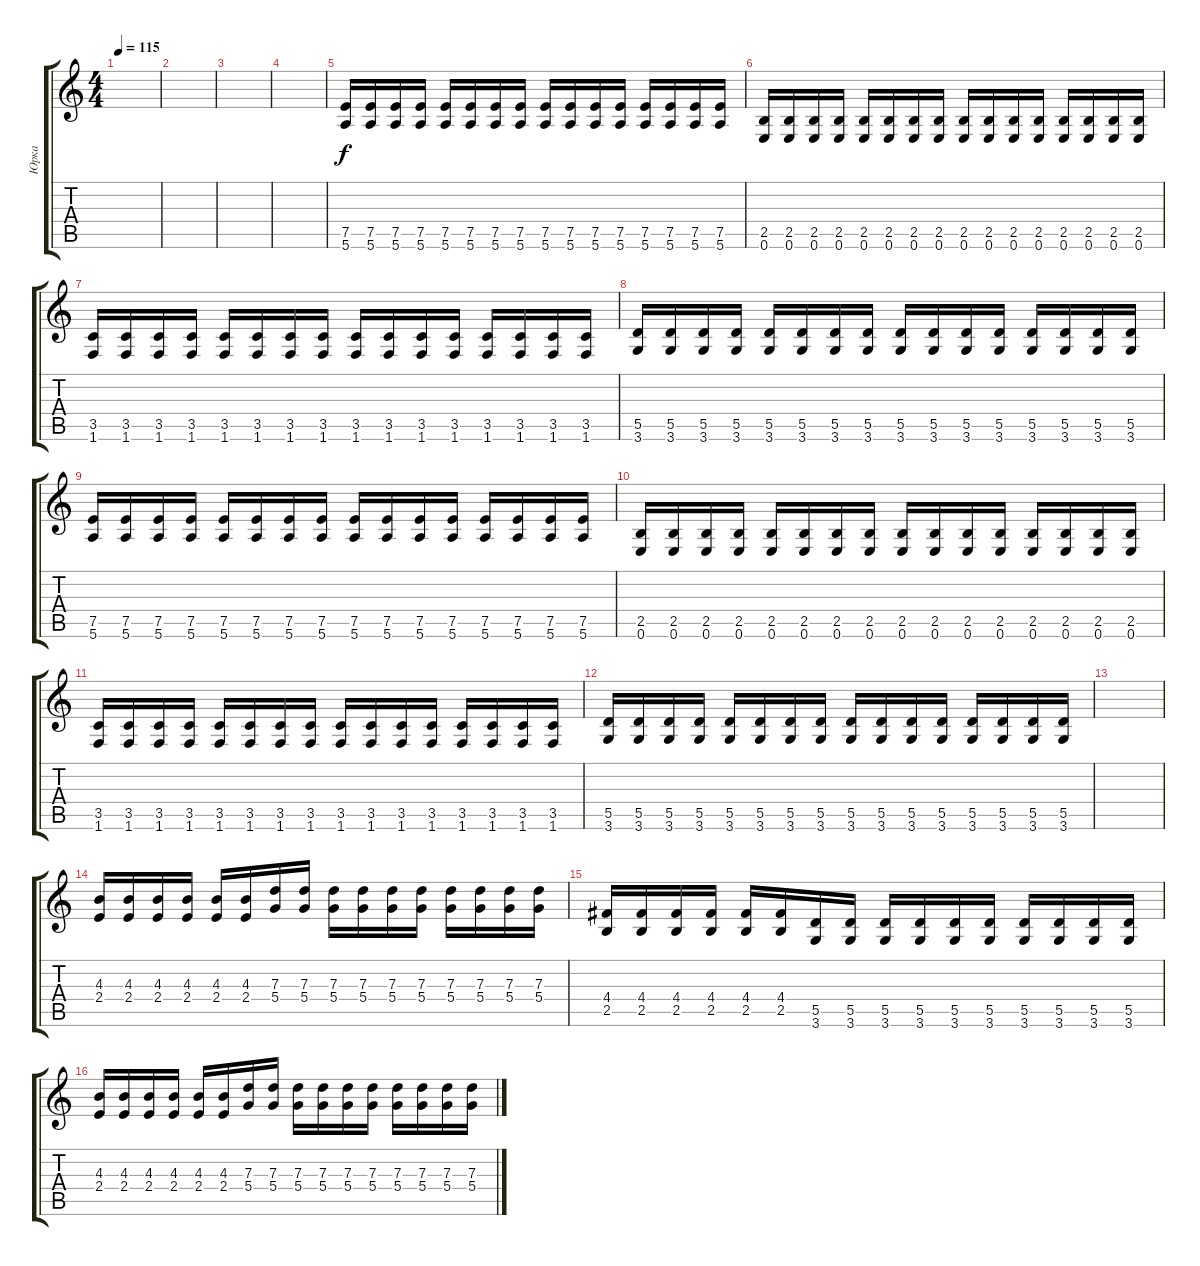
\track ("Юрка" "Юрка") {instrument overdrivenguitar}
\staff {score tabs}
\tuning (E4 B3 G3 D3 A2 E2) {hide}
\ts (4 4)
\tempo 115
\clef g2
\ks c
|
|
|
|
(7.5 5.6).16 (7.5 5.6).16 (7.5 5.6).16 (7.5 5.6).16 (7.5 5.6).16 (7.5 5.6).16 (7.5 5.6).16 (7.5 5.6).16 (7.5 5.6).16 (7.5 5.6).16 (7.5 5.6).16 (7.5 5.6).16 (7.5 5.6).16 (7.5 5.6).16 (7.5 5.6).16 (7.5 5.6).16 |
(2.5 0.6).16 (2.5 0.6).16 (2.5 0.6).16 (2.5 0.6).16 (2.5 0.6).16 (2.5 0.6).16 (2.5 0.6).16 (2.5 0.6).16 (2.5 0.6).16 (2.5 0.6).16 (2.5 0.6).16 (2.5 0.6).16 (2.5 0.6).16 (2.5 0.6).16 (2.5 0.6).16 (2.5 0.6).16 |
(3.5 1.6).16 (3.5 1.6).16 (3.5 1.6).16 (3.5 1.6).16 (3.5 1.6).16 (3.5 1.6).16 (3.5 1.6).16 (3.5 1.6).16 (3.5 1.6).16 (3.5 1.6).16 (3.5 1.6).16 (3.5 1.6).16 (3.5 1.6).16 (3.5 1.6).16 (3.5 1.6).16 (3.5 1.6).16 |
(5.5 3.6).16 (5.5 3.6).16 (5.5 3.6).16 (5.5 3.6).16 (5.5 3.6).16 (5.5 3.6).16 (5.5 3.6).16 (5.5 3.6).16 (5.5 3.6).16 (5.5 3.6).16 (5.5 3.6).16 (5.5 3.6).16 (5.5 3.6).16 (5.5 3.6).16 (5.5 3.6).16 (5.5 3.6).16 |
(7.5 5.6).16 (7.5 5.6).16 (7.5 5.6).16 (7.5 5.6).16 (7.5 5.6).16 (7.5 5.6).16 (7.5 5.6).16 (7.5 5.6).16 (7.5 5.6).16 (7.5 5.6).16 (7.5 5.6).16 (7.5 5.6).16 (7.5 5.6).16 (7.5 5.6).16 (7.5 5.6).16 (7.5 5.6).16 |
(2.5 0.6).16 (2.5 0.6).16 (2.5 0.6).16 (2.5 0.6).16 (2.5 0.6).16 (2.5 0.6).16 (2.5 0.6).16 (2.5 0.6).16 (2.5 0.6).16 (2.5 0.6).16 (2.5 0.6).16 (2.5 0.6).16 (2.5 0.6).16 (2.5 0.6).16 (2.5 0.6).16 (2.5 0.6).16 |
(3.5 1.6).16 (3.5 1.6).16 (3.5 1.6).16 (3.5 1.6).16 (3.5 1.6).16 (3.5 1.6).16 (3.5 1.6).16 (3.5 1.6).16 (3.5 1.6).16 (3.5 1.6).16 (3.5 1.6).16 (3.5 1.6).16 (3.5 1.6).16 (3.5 1.6).16 (3.5 1.6).16 (3.5 1.6).16 |
(5.5 3.6).16 (5.5 3.6).16 (5.5 3.6).16 (5.5 3.6).16 (5.5 3.6).16 (5.5 3.6).16 (5.5 3.6).16 (5.5 3.6).16 (5.5 3.6).16 (5.5 3.6).16 (5.5 3.6).16 (5.5 3.6).16 (5.5 3.6).16 (5.5 3.6).16 (5.5 3.6).16 (5.5 3.6).16 |
|
(4.3 2.4).16 (4.3 2.4).16 (4.3 2.4).16 (4.3 2.4).16 (4.3 2.4).16 (4.3 2.4).16 (7.3 5.4).16 (7.3 5.4).16 (7.3 5.4).16 (7.3 5.4).16 (7.3 5.4).16 (7.3 5.4).16 (7.3 5.4).16 (7.3 5.4).16 (7.3 5.4).16 (7.3 5.4).16 |
(4.4 2.5).16 (4.4 2.5).16 (4.4 2.5).16 (4.4 2.5).16 (4.4 2.5).16 (4.4 2.5).16 (5.5 3.6).16 (5.5 3.6).16 (5.5 3.6).16 (5.5 3.6).16 (5.5 3.6).16 (5.5 3.6).16 (5.5 3.6).16 (5.5 3.6).16 (5.5 3.6).16 (5.5 3.6).16 |
(4.3 2.4).16 (4.3 2.4).16 (4.3 2.4).16 (4.3 2.4).16 (4.3 2.4).16 (4.3 2.4).16 (7.3 5.4).16 (7.3 5.4).16 (7.3 5.4).16 (7.3 5.4).16 (7.3 5.4).16 (7.3 5.4).16 (7.3 5.4).16 (7.3 5.4).16 (7.3 5.4).16 (7.3 5.4).16
